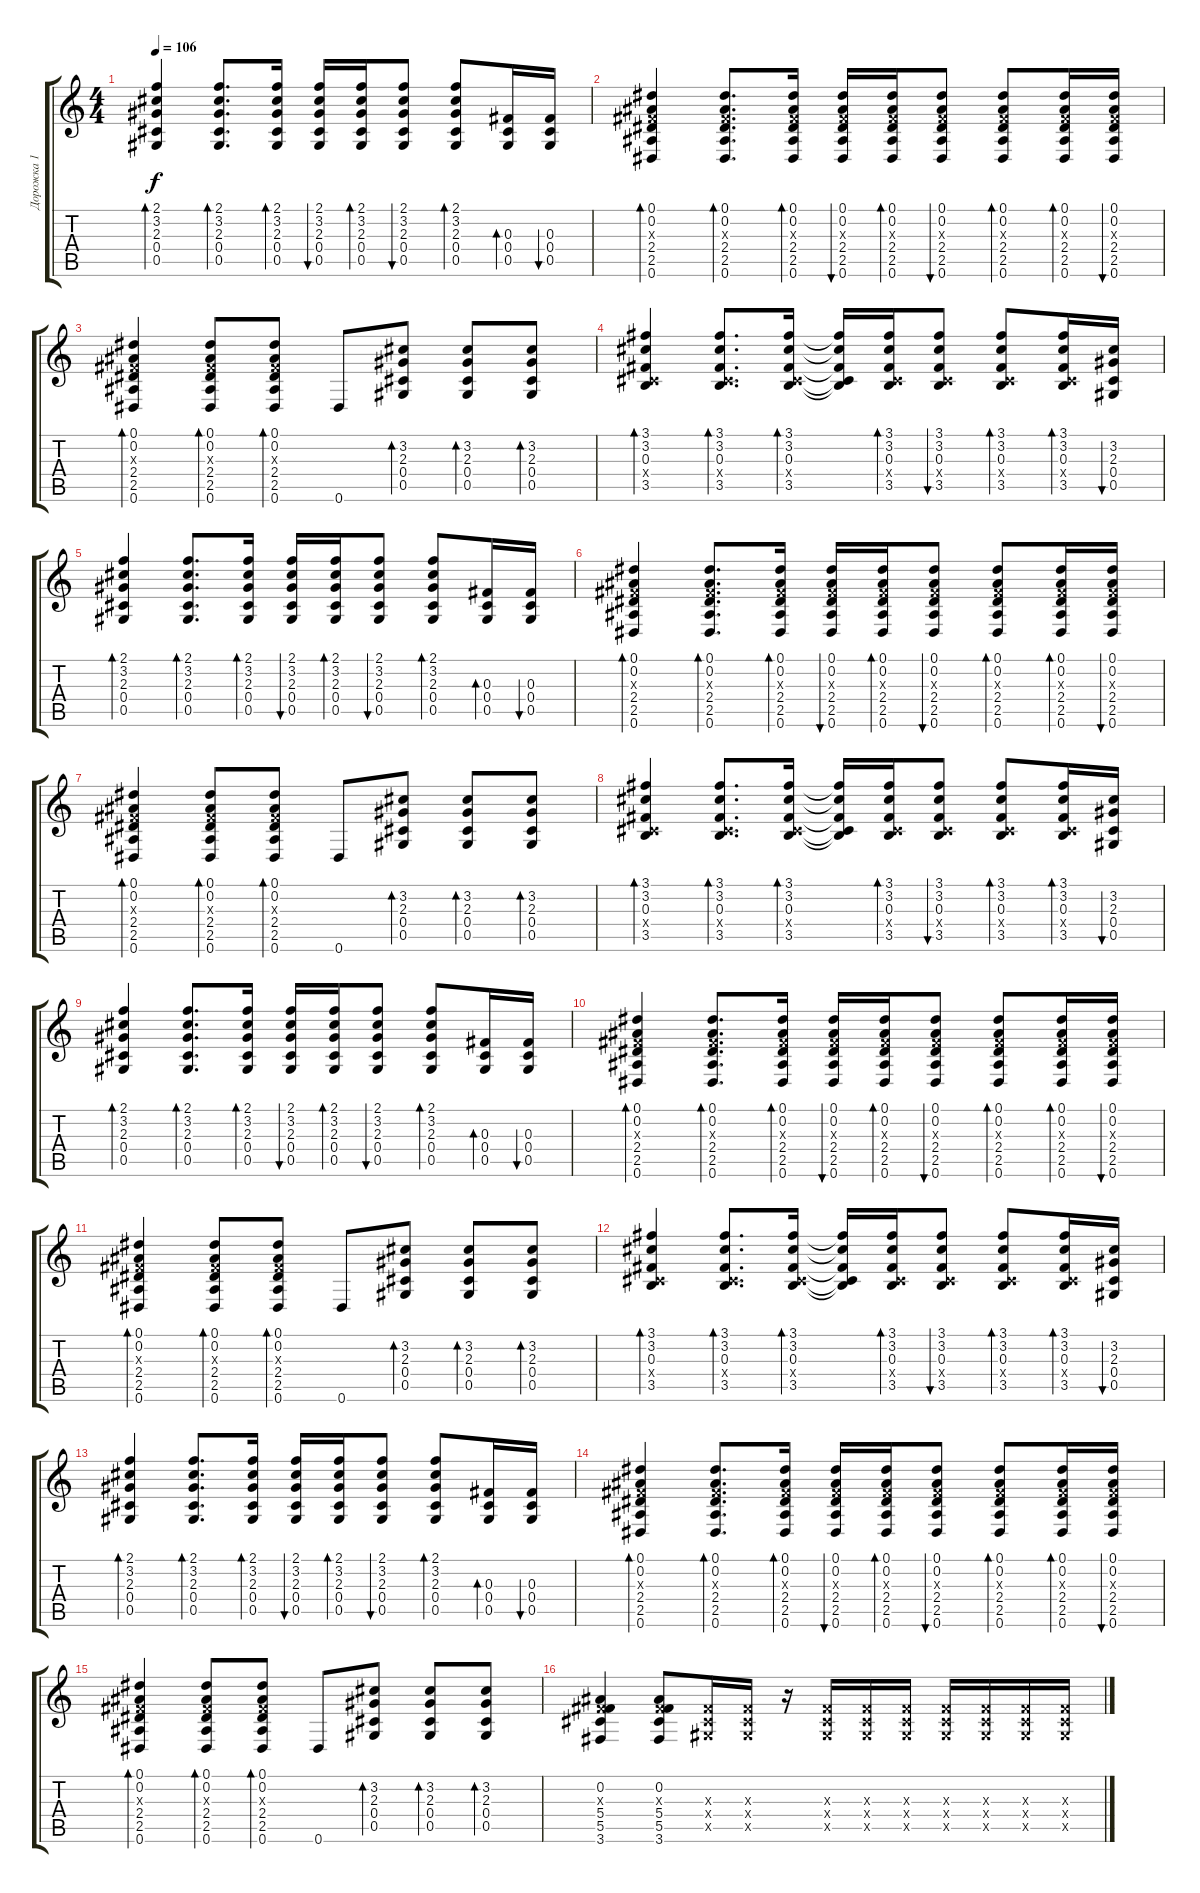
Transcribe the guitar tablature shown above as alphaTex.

\track ("Дорожка 1" "Дорожка 1") {instrument acousticguitarsteel}
\staff {score tabs}
\tuning (Eb4 Bb3 Gb3 Db3 Ab2 Eb2) {hide}
\ts (4 4)
\tempo 106
\clef g2
\ks c
(2.1 3.2 2.3 0.4 0.5).4{bd 60 dy f} (2.1 3.2 2.3 0.4 0.5).8{d bd 60} (2.1 3.2 2.3 0.4 0.5).16{bd 30} (2.1 3.2 2.3 0.4 0.5).16{bu 30} (2.1 3.2 2.3 0.4 0.5).16{bd 30} (2.1 3.2 2.3 0.4 0.5).8{bu 30} (2.1 3.2 2.3 0.4 0.5).8{bd 60} (0.3 0.4 0.5).16{bd 30} (0.3 0.4 0.5).16{bu 30} |
(0.1 0.2 0.3{x} 2.4 2.5 0.6).4{bd 60} (0.1 0.2 0.3{x} 2.4 2.5 0.6).8{d bd 60} (0.1 0.2 0.3{x} 2.4 2.5 0.6).16{bd 30} (0.1 0.2 0.3{x} 2.4 2.5 0.6).16{bu 30} (0.1 0.2 0.3{x} 2.4 2.5 0.6).16{bd 30} (0.1 0.2 0.3{x} 2.4 2.5 0.6).8{bu 30} (0.1 0.2 0.3{x} 2.4 2.5 0.6).8{bd 60} (0.1 0.2 0.3{x} 2.4 2.5 0.6).16{bd 30} (0.1 0.2 0.3{x} 2.4 2.5 0.6).16{bu 30} |
(0.1 0.2 0.3{x} 2.4 2.5 0.6).4{bd 60} (0.1 0.2 0.3{x} 2.4 2.5 0.6).8{bd 60} (0.1 0.2 0.3{x} 2.4 2.5 0.6).8{bd 60} 0.6.8 (3.2 2.3 0.4 0.5).8{bd 30} (3.2 2.3 0.4 0.5).8{bd 30} (3.2 2.3 0.4 0.5).8{bd 30} |
(3.1 3.2 0.3 0.4{x} 3.5).4{bd 240 instrument electricguitarclean} (3.1 3.2 0.3 0.4{x} 3.5).8{d bd 60} (3.1 3.2 0.3 0.4{x} 3.5).16{bd 60} (3.1{t} 3.2{t} 0.3{t} 0.4{t} 3.5{t}).16 (3.1 3.2 0.3 0.4{x} 3.5).16{bd 30} (3.1 3.2 0.3 0.4{x} 3.5).8{bu 30} (3.1 3.2 0.3 0.4{x} 3.5).8{bd 30} (3.1 3.2 0.3 0.4{x} 3.5).16{bd 30} (3.2 2.3 0.4 0.5).16{bu 30} |
(2.1 3.2 2.3 0.4 0.5).4{bd 60} (2.1 3.2 2.3 0.4 0.5).8{d bd 60} (2.1 3.2 2.3 0.4 0.5).16{bd 30} (2.1 3.2 2.3 0.4 0.5).16{bu 30} (2.1 3.2 2.3 0.4 0.5).16{bd 30} (2.1 3.2 2.3 0.4 0.5).8{bu 30} (2.1 3.2 2.3 0.4 0.5).8{bd 60} (0.3 0.4 0.5).16{bd 30} (0.3 0.4 0.5).16{bu 30} |
(0.1 0.2 0.3{x} 2.4 2.5 0.6).4{bd 60} (0.1 0.2 0.3{x} 2.4 2.5 0.6).8{d bd 60} (0.1 0.2 0.3{x} 2.4 2.5 0.6).16{bd 30} (0.1 0.2 0.3{x} 2.4 2.5 0.6).16{bu 30} (0.1 0.2 0.3{x} 2.4 2.5 0.6).16{bd 30} (0.1 0.2 0.3{x} 2.4 2.5 0.6).8{bu 30} (0.1 0.2 0.3{x} 2.4 2.5 0.6).8{bd 60} (0.1 0.2 0.3{x} 2.4 2.5 0.6).16{bd 30} (0.1 0.2 0.3{x} 2.4 2.5 0.6).16{bu 30} |
(0.1 0.2 0.3{x} 2.4 2.5 0.6).4{bd 60} (0.1 0.2 0.3{x} 2.4 2.5 0.6).8{bd 60} (0.1 0.2 0.3{x} 2.4 2.5 0.6).8{bd 60} 0.6.8 (3.2 2.3 0.4 0.5).8{bd 30} (3.2 2.3 0.4 0.5).8{bd 30} (3.2 2.3 0.4 0.5).8{bd 30} |
(3.1 3.2 0.3 0.4{x} 3.5).4{bd 240 instrument overdrivenguitar} (3.1 3.2 0.3 0.4{x} 3.5).8{d bd 60} (3.1 3.2 0.3 0.4{x} 3.5).16{bd 60} (3.1{t} 3.2{t} 0.3{t} 0.4{t} 3.5{t}).16 (3.1 3.2 0.3 0.4{x} 3.5).16{bd 30} (3.1 3.2 0.3 0.4{x} 3.5).8{bu 30} (3.1 3.2 0.3 0.4{x} 3.5).8{bd 30} (3.1 3.2 0.3 0.4{x} 3.5).16{bd 30} (3.2 2.3 0.4 0.5).16{bu 30} |
(2.1 3.2 2.3 0.4 0.5).4{bd 60} (2.1 3.2 2.3 0.4 0.5).8{d bd 60} (2.1 3.2 2.3 0.4 0.5).16{bd 30} (2.1 3.2 2.3 0.4 0.5).16{bu 30} (2.1 3.2 2.3 0.4 0.5).16{bd 30} (2.1 3.2 2.3 0.4 0.5).8{bu 30} (2.1 3.2 2.3 0.4 0.5).8{bd 60} (0.3 0.4 0.5).16{bd 30} (0.3 0.4 0.5).16{bu 30} |
(0.1 0.2 0.3{x} 2.4 2.5 0.6).4{bd 60} (0.1 0.2 0.3{x} 2.4 2.5 0.6).8{d bd 60} (0.1 0.2 0.3{x} 2.4 2.5 0.6).16{bd 30} (0.1 0.2 0.3{x} 2.4 2.5 0.6).16{bu 30} (0.1 0.2 0.3{x} 2.4 2.5 0.6).16{bd 30} (0.1 0.2 0.3{x} 2.4 2.5 0.6).8{bu 30} (0.1 0.2 0.3{x} 2.4 2.5 0.6).8{bd 60} (0.1 0.2 0.3{x} 2.4 2.5 0.6).16{bd 30} (0.1 0.2 0.3{x} 2.4 2.5 0.6).16{bu 30} |
(0.1 0.2 0.3{x} 2.4 2.5 0.6).4{bd 60} (0.1 0.2 0.3{x} 2.4 2.5 0.6).8{bd 60} (0.1 0.2 0.3{x} 2.4 2.5 0.6).8{bd 60} 0.6.8 (3.2 2.3 0.4 0.5).8{bd 30} (3.2 2.3 0.4 0.5).8{bd 30} (3.2 2.3 0.4 0.5).8{bd 30} |
(3.1 3.2 0.3 0.4{x} 3.5).4{bd 240 instrument overdrivenguitar} (3.1 3.2 0.3 0.4{x} 3.5).8{d bd 60} (3.1 3.2 0.3 0.4{x} 3.5).16{bd 60} (3.1{t} 3.2{t} 0.3{t} 0.4{t} 3.5{t}).16 (3.1 3.2 0.3 0.4{x} 3.5).16{bd 30} (3.1 3.2 0.3 0.4{x} 3.5).8{bu 30} (3.1 3.2 0.3 0.4{x} 3.5).8{bd 30} (3.1 3.2 0.3 0.4{x} 3.5).16{bd 30} (3.2 2.3 0.4 0.5).16{bu 30} |
(2.1 3.2 2.3 0.4 0.5).4{bd 60} (2.1 3.2 2.3 0.4 0.5).8{d bd 60} (2.1 3.2 2.3 0.4 0.5).16{bd 30} (2.1 3.2 2.3 0.4 0.5).16{bu 30} (2.1 3.2 2.3 0.4 0.5).16{bd 30} (2.1 3.2 2.3 0.4 0.5).8{bu 30} (2.1 3.2 2.3 0.4 0.5).8{bd 60} (0.3 0.4 0.5).16{bd 30} (0.3 0.4 0.5).16{bu 30} |
(0.1 0.2 0.3{x} 2.4 2.5 0.6).4{bd 60} (0.1 0.2 0.3{x} 2.4 2.5 0.6).8{d bd 60} (0.1 0.2 0.3{x} 2.4 2.5 0.6).16{bd 30} (0.1 0.2 0.3{x} 2.4 2.5 0.6).16{bu 30} (0.1 0.2 0.3{x} 2.4 2.5 0.6).16{bd 30} (0.1 0.2 0.3{x} 2.4 2.5 0.6).8{bu 30} (0.1 0.2 0.3{x} 2.4 2.5 0.6).8{bd 60} (0.1 0.2 0.3{x} 2.4 2.5 0.6).16{bd 30} (0.1 0.2 0.3{x} 2.4 2.5 0.6).16{bu 30} |
(0.1 0.2 0.3{x} 2.4 2.5 0.6).4{bd 60} (0.1 0.2 0.3{x} 2.4 2.5 0.6).8{bd 60} (0.1 0.2 0.3{x} 2.4 2.5 0.6).8{bd 60} 0.6.8 (3.2 2.3 0.4 0.5).8{bd 30} (3.2 2.3 0.4 0.5).8{bd 30} (3.2 2.3 0.4 0.5).8{bd 30} |
(0.2 0.3{x} 5.4 5.5 3.6).4 (0.2 0.3{x} 5.4 5.5 3.6).8 (0.3{x} 0.4{x} 0.5{x}).16 (0.3{x} 0.4{x} 0.5{x}).16 r.16 (0.3{x} 0.4{x} 0.5{x}).16 (0.3{x} 0.4{x} 0.5{x}).16 (0.3{x} 0.4{x} 0.5{x}).16 (0.3{x} 0.4{x} 0.5{x}).16 (0.3{x} 0.4{x} 0.5{x}).16 (0.3{x} 0.4{x} 0.5{x}).16 (0.3{x} 0.4{x} 0.5{x}).16
